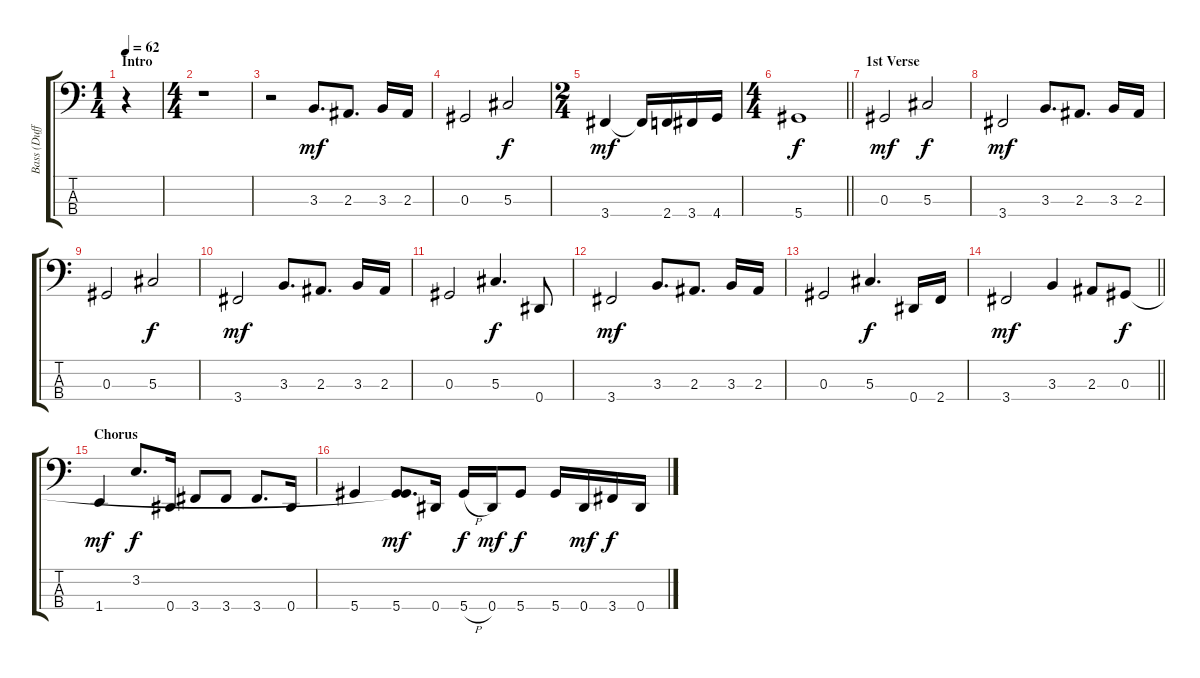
\track ("Bass (Duff)" "Bass (Duff") {instrument electricbasspick}
\staff {score tabs}
\tuning (Gb2 Db2 Ab1 Eb1) {hide}
\ts (1 4)
\section ("" "Intro")
\tempo 62
\clef f4
\ks c
r.4{dy mf instrument electricbasspick} |
\ts (4 4)
r.1 |
r.2 3.3.8{d} 2.3.8{d} 3.3.16 2.3.16 |
0.3.2 5.3.2{dy f} |
\ts (2 4)
3.4.4{dy mf} 3.4{t}.16 2.4.16 3.4.16 4.4.16 |
\ts (4 4)
\barLineRight lightlight
5.4.1{dy f} |
\section ("" "1st Verse")
0.3.2{dy mf} 5.3.2{dy f} |
3.4.2{dy mf} 3.3.8{d} 2.3.8{d} 3.3.16 2.3.16 |
0.3.2 5.3.2{dy f} |
3.4.2{dy mf} 3.3.8{d} 2.3.8{d} 3.3.16 2.3.16 |
0.3.2 5.3.4{d dy f} 0.4.8 |
3.4.2{dy mf} 3.3.8{d} 2.3.8{d} 3.3.16 2.3.16 |
0.3.2 5.3.4{d dy f} 0.4.16 2.4.16 |
\barLineRight lightlight
3.4.2{dy mf} 3.3.4 2.3.8 0.3.8{dy f} |
\section ("" "Chorus")
1.4.4{dy mf} 3.2.8{d dy f} 0.4.16 3.4.8 3.4.8 3.4.8{d} 0.4.16 |
5.4.4 (0.3{t} 5.4).8{d dy mf} 0.4.16 5.4{h}.16{dy f} 0.4.16{dy mf} 5.4.8{dy f} 5.4.16 0.4.16{dy mf} 3.4.16{dy f} 0.4.16
